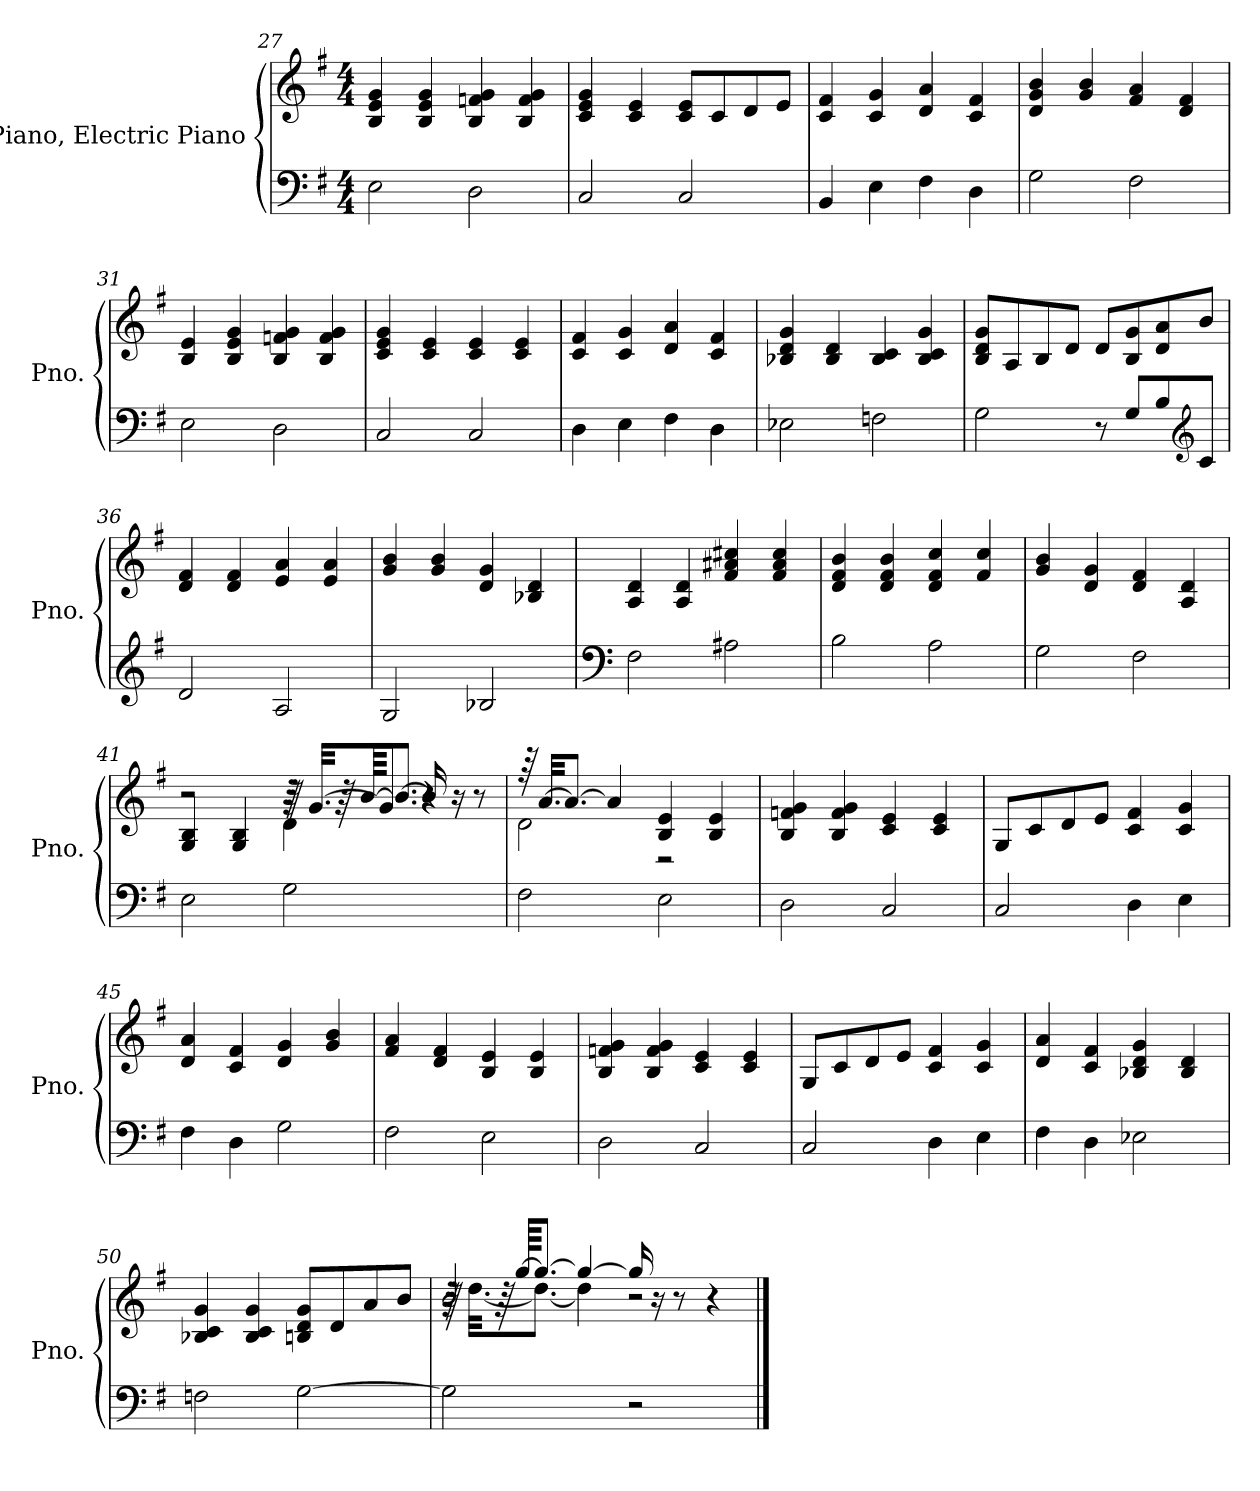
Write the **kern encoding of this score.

**kern	**kern
*part1	*part1
*staff2	*staff1
*I"Piano, Electric Piano	*
*I'Pno.	*
*clefF4	*clefG2
*k[f#]	*k[f#]
*M4/4	*M4/4
=27	=27
2E\	4B/ 4e/ 4g/
.	4B/ 4e/ 4g/
2D\	4B/ 4fn/ 4g/
.	4B/ 4f/ 4g/
!!LO:LB:g=z
=28	=28
2C/	4c/ 4e/ 4g/
.	4c/ 4e/
2C/	8c/ 8e/L
.	8c/
.	8d/
.	8e/J
=29	=29
4BB/	4c/ 4f#/
4E\	4c/ 4g/
4F#\	4d/ 4a/
4D\	4c/ 4f#/
=30	=30
2G\	4d/ 4g/ 4b/
.	4g/ 4b/
2F#\	4f#/ 4a/
.	4d/ 4f#/
=31	=31
2E\	4B/ 4e/
.	4B/ 4e/ 4g/
2D\	4B/ 4fn/ 4g/
.	4B/ 4f/ 4g/
!!LO:PB:g=z
=32	=32
2C/	4c/ 4e/ 4g/
.	4c/ 4e/
2C/	4c/ 4e/
.	4c/ 4e/
=33	=33
4D\	4c/ 4f#/
4E\	4c/ 4g/
4F#\	4d/ 4a/
4D\	4c/ 4f#/
=34	=34
2E-X\	4B-X/ 4d/ 4g/
.	4B-/ 4d/
2Fn\	4B-/ 4c/
.	4B-/ 4c/ 4g/
!!LO:LB:g=z
=35	=35
2G\	8B/ 8d/ 8g/L
.	8A/
.	8B/
.	8d/J
8r	8d/L
8G/L	8B/ 8g/
8B/	8d/ 8a/
*clefG2	*
8c/J	8b/J
=36	=36
2d/	4d/ 4f#/
.	4d/ 4f#/
2A/	4e/ 4a/
.	4e/ 4a/
=37	=37
2G/	4g/ 4b/
.	4g/ 4b/
2B-X/	4d/ 4g/
.	4B-X/ 4d/
!!LO:LB:g=z
=38	=38
*clefF4	*
2F#\	4A/ 4d/
.	4A/ 4d/
2A#X\	4f#/ 4a#X/ 4cc#X/
.	4f#/ 4a#/ 4cc#/
=39	=39
2B\	4d/ 4f#/ 4b/
.	4d/ 4f#/ 4b/
2A\	4d/ 4f#/ 4cc/
.	4f#/ 4cc/
=40	=40
2G\	4g/ 4b/
.	4d/ 4g/
2F#\	4d/ 4f#/
.	4A/ 4d/
!!LO:LB:g=z
=41	=41
*	*^
*	*	*^
2E\	2r	2r	4G/ 4B/
.	.	.	4G/ 4B/
2G\	64r	4d\	32r
.	[32.g/KKL	.	.
.	.	.	64r
.	.	.	[64b/KKKL
.	8.g/J]	.	8.b/J_
.	4r	4r	16b/]
.	.	.	16r
.	.	.	8r
*	*	*v	*v
=42	=42	=42
2F#\	64r	2d\
.	[32.a/KKL	.
.	8.a/J_	.
.	4a/]	.
2E\	4B/ 4e/	2r
.	4B/ 4e/	.
*	*v	*v
=43	=43
2D\	4B/ 4fn/ 4g/
.	4B/ 4f/ 4g/
2C/	4c/ 4e/
.	4c/ 4e/
!!LO:PB:g=z
=44	=44
2C/	8G/L
.	8c/
.	8d/
.	8e/J
4D\	4c/ 4f#/
4E\	4c/ 4g/
=45	=45
4F#\	4d/ 4a/
4D\	4c/ 4f#/
2G\	4d/ 4g/
.	4g/ 4b/
=46	=46
2F#\	4f#/ 4a/
.	4d/ 4f#/
2E\	4B/ 4e/
.	4B/ 4e/
=47	=47
2D\	4B/ 4fn/ 4g/
.	4B/ 4f/ 4g/
2C/	4c/ 4e/
.	4c/ 4e/
!!LO:LB:g=z
=48	=48
2C/	8G/L
.	8c/
.	8d/
.	8e/J
4D\	4c/ 4f#/
4E\	4c/ 4g/
=49	=49
4F#\	4d/ 4a/
4D\	4c/ 4f#/
2E-X\	4B-X/ 4d/ 4g/
.	4B-/ 4d/
=50	=50
2Fn\	4B-X/ 4c/ 4g/
.	4B-/ 4c/ 4g/
[2G\	8Bn/ 8d/ 8g/L
.	8d/
.	8a/
.	8b/J
!!LO:LB:g=z
=51	=51
*	*^
*	*	*^
2G\]	32r	64r	2b/
.	.	[32.dd\KKL	.
.	64r	.	.
.	[64gg/KKKL	.	.
.	8.gg/J_	8.dd\J_	.
.	4gg/_	4dd\]	.
2r	16gg/]	2r	2r
.	16r	.	.
.	8r	.	.
.	4r	.	.
*	*v	*v	*v
==	==
*-	*-
